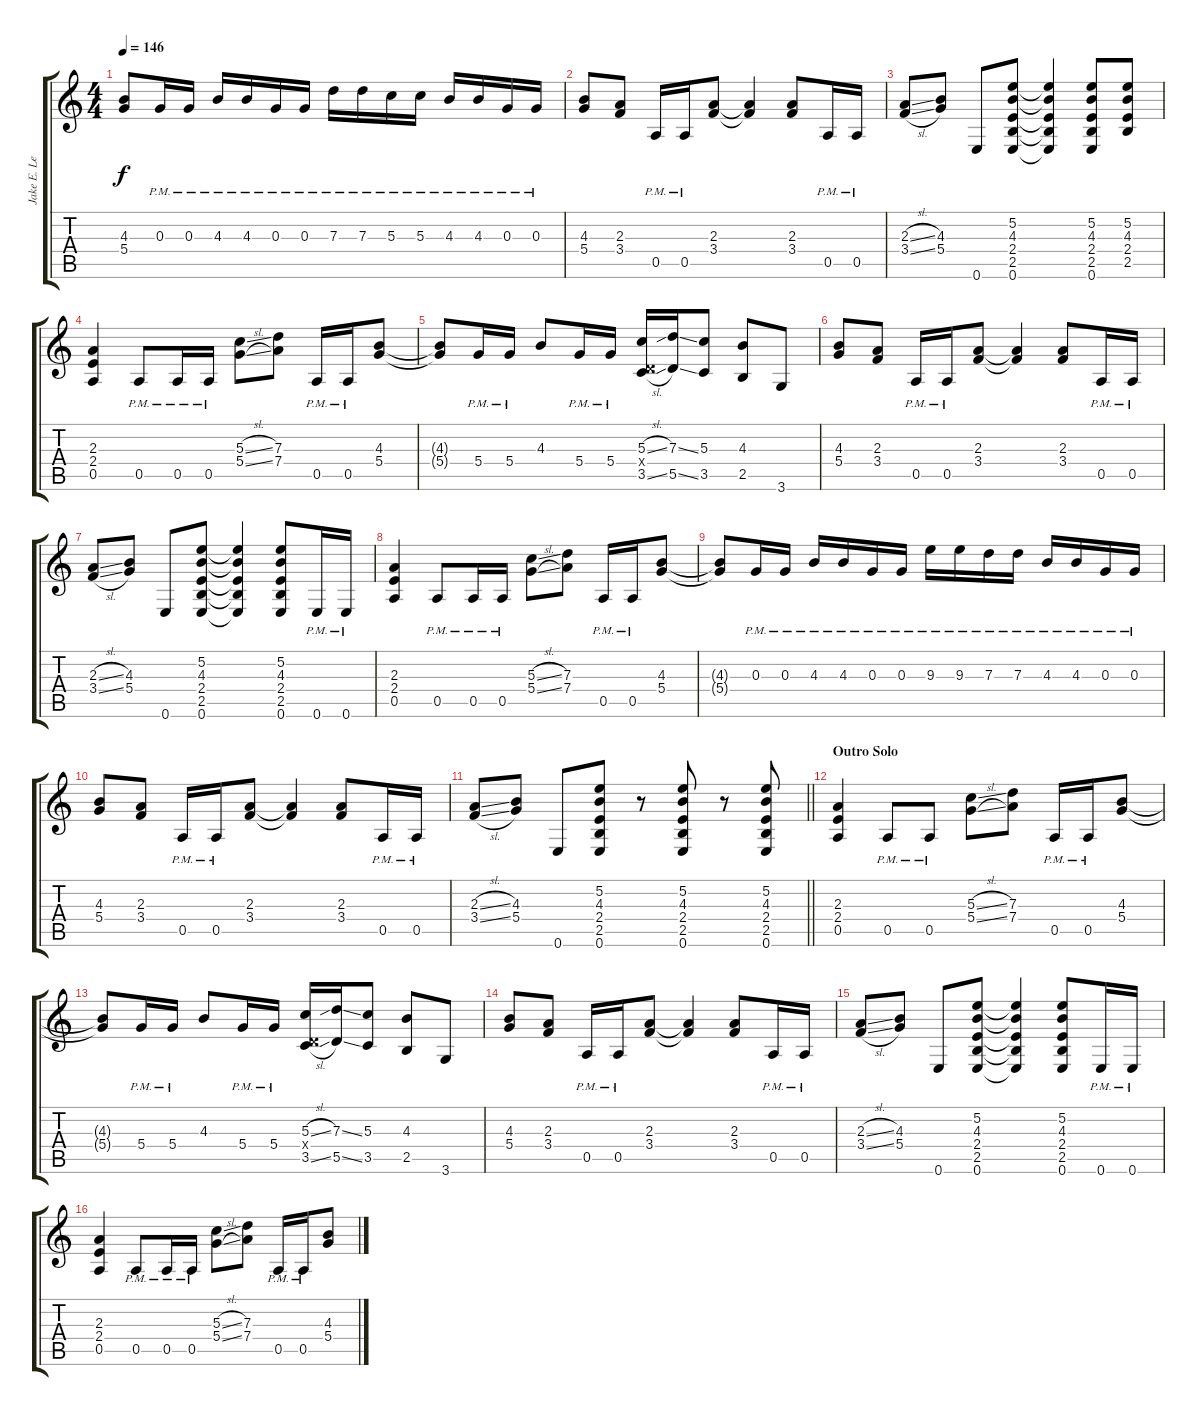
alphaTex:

\track ("Jake E. Lee Rhythm Guitar 2" "Jake E. Le") {instrument overdrivenguitar}
\staff {score tabs}
\tuning (E4 B3 G3 D3 A2 E2) {hide}
\ts (4 4)
\tempo 146
\clef g2
\ks aminor
(4.3{t} 5.4{t}).8{dy f} 0.3{pm}.16 0.3{pm}.16 4.3{pm}.16 4.3{pm}.16 0.3{pm}.16 0.3{pm}.16 7.3{pm}.16 7.3{pm}.16 5.3{pm}.16 5.3{pm}.16 4.3{pm}.16 4.3{pm}.16 0.3{pm}.16 0.3{pm}.16 |
(4.3 5.4).8 (2.3 3.4).8 0.5{pm}.16 0.5{pm}.16 (2.3 3.4).8 (2.3{t} 3.4{t}).4 (2.3 3.4).8 0.5{pm}.16 0.5{pm}.16 |
(2.3{sl} 3.4{sl}).8 (4.3 5.4).8 0.6.8 (5.2 4.3 2.4 2.5 0.6).8 (5.2{t} 4.3{t} 2.4{t} 2.5{t} 0.6{t}).4 (5.2 4.3 2.4 2.5 0.6).8 (5.2 4.3 2.4 2.5).8 |
(2.3 2.4 0.5).4 0.5{pm}.8 0.5{pm}.16 0.5{pm}.16 (5.3{sl} 5.4{sl}).8 (7.3 7.4).8 0.5{pm}.16 0.5{pm}.16 (4.3 5.4).8 |
(4.3{t} 5.4{t}).8 5.4{pm}.16 5.4{pm}.16 4.3.8 5.4{pm}.16 5.4{pm}.16 (5.3{sl} 0.4{x} 3.5{sl}).16 (7.3{ss} 5.5{ss}).16 (5.3 3.5).8 (4.3 2.5).8 3.6.8 |
(4.3 5.4).8 (2.3 3.4).8 0.5{pm}.16 0.5{pm}.16 (2.3 3.4).8 (2.3{t} 3.4{t}).4 (2.3 3.4).8 0.5{pm}.16 0.5{pm}.16 |
(2.3{sl} 3.4{sl}).8 (4.3 5.4).8 0.6.8 (5.2 4.3 2.4 2.5 0.6).8 (5.2{t} 4.3{t} 2.4{t} 2.5{t} 0.6{t}).4 (5.2 4.3 2.4 2.5 0.6).8 0.6{pm}.16 0.6{pm}.16 |
(2.3 2.4 0.5).4 0.5{pm}.8 0.5{pm}.16 0.5{pm}.16 (5.3{sl} 5.4{sl}).8 (7.3 7.4).8 0.5{pm}.16 0.5{pm}.16 (4.3 5.4).8 |
(4.3{t} 5.4{t}).8 0.3{pm}.16 0.3{pm}.16 4.3{pm}.16 4.3{pm}.16 0.3{pm}.16 0.3{pm}.16 9.3{pm}.16 9.3{pm}.16 7.3{pm}.16 7.3{pm}.16 4.3{pm}.16 4.3{pm}.16 0.3{pm}.16 0.3{pm}.16 |
(4.3 5.4).8 (2.3 3.4).8 0.5{pm}.16 0.5{pm}.16 (2.3 3.4).8 (2.3{t} 3.4{t}).4 (2.3 3.4).8 0.5{pm}.16 0.5{pm}.16 |
\barLineRight lightlight
(2.3{sl} 3.4{sl}).8 (4.3 5.4).8 0.6.8 (5.2 4.3 2.4 2.5 0.6).8 r.8 (5.2 4.3 2.4 2.5 0.6).8 r.8 (5.2 4.3 2.4 2.5 0.6).8 |
\section ("" "Outro Solo")
(2.3 2.4 0.5).4 0.5{pm}.8 0.5{pm}.8 (5.3{sl} 5.4{sl}).8 (7.3 7.4).8 0.5{pm}.16 0.5{pm}.16 (4.3 5.4).8 |
(4.3{t} 5.4{t}).8 5.4{pm}.16 5.4{pm}.16 4.3.8 5.4{pm}.16 5.4{pm}.16 (5.3{sl} 0.4{x} 3.5{sl}).16 (7.3{ss} 5.5{ss}).16 (5.3 3.5).8 (4.3 2.5).8 3.6.8 |
(4.3 5.4).8 (2.3 3.4).8 0.5{pm}.16 0.5{pm}.16 (2.3 3.4).8 (2.3{t} 3.4{t}).4 (2.3 3.4).8 0.5{pm}.16 0.5{pm}.16 |
(2.3{sl} 3.4{sl}).8 (4.3 5.4).8 0.6.8 (5.2 4.3 2.4 2.5 0.6).8 (5.2{t} 4.3{t} 2.4{t} 2.5{t} 0.6{t}).4 (5.2 4.3 2.4 2.5 0.6).8 0.6{pm}.16 0.6{pm}.16 |
(2.3 2.4 0.5).4 0.5{pm}.8 0.5{pm}.16 0.5{pm}.16 (5.3{sl} 5.4{sl}).8 (7.3 7.4).8 0.5{pm}.16 0.5{pm}.16 (4.3 5.4).8
